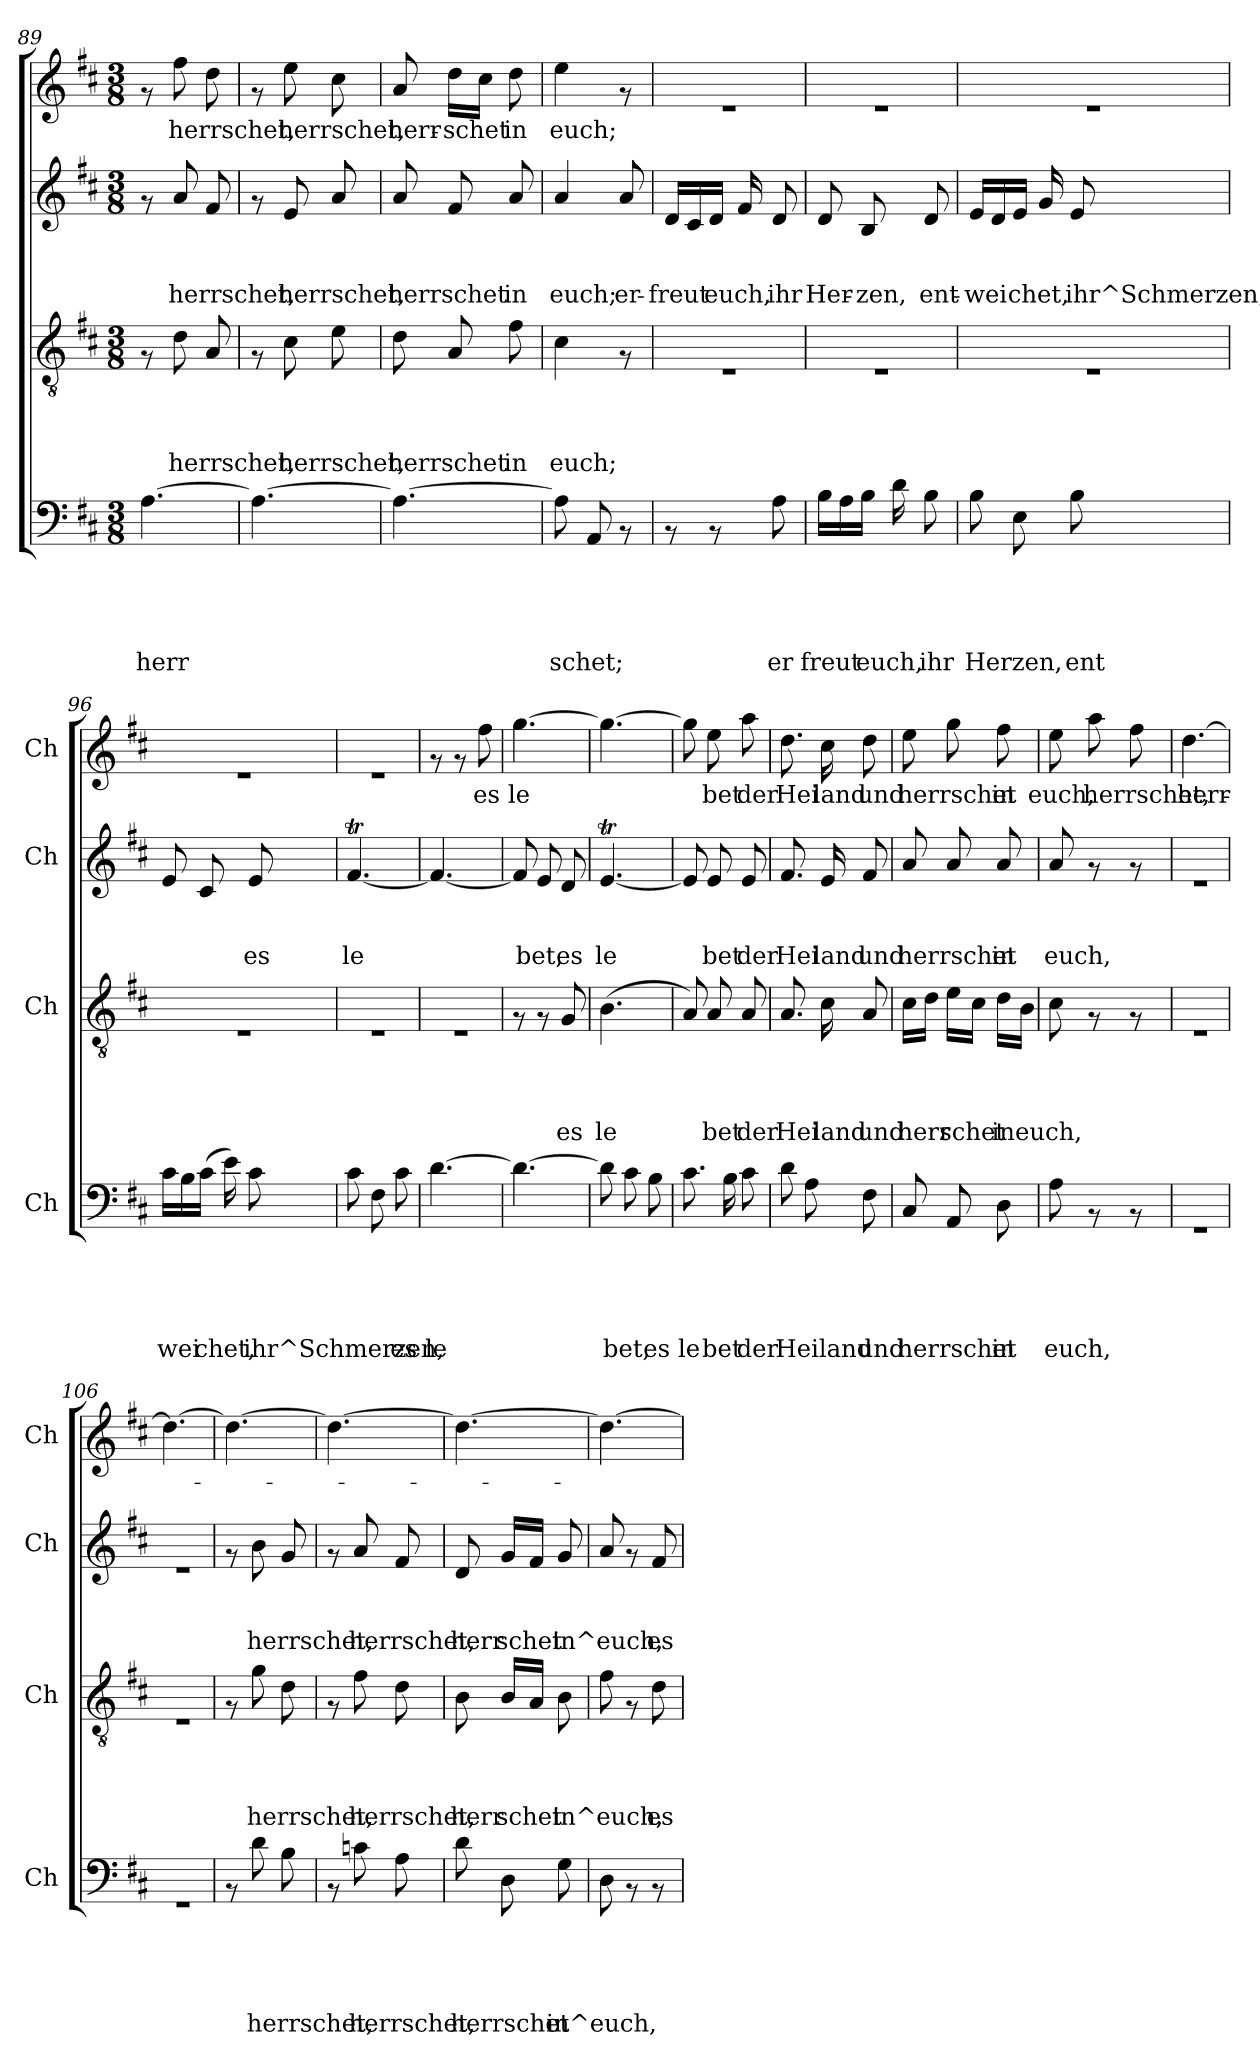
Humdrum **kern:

**kern	**text	**text	**text	**text	**text	**kern	**text	**text	**text	**text	**kern	**text	**text	**text	**kern	**text
*part4	*part4	*part4	*part4	*part4	*part4	*part3	*part3	*part3	*part3	*part3	*part2	*part2	*part2	*part2	*part1	*part1
*staff4	*staff4	*staff4	*staff4	*staff4	*staff4	*staff3	*staff3	*staff3	*staff3	*staff3	*staff2	*staff2	*staff2	*staff2	*staff1	*staff1
*I'Ch	*	*	*	*	*	*I'Ch	*	*	*	*	*I'Ch	*	*	*	*I'Ch	*
*clefF4	*	*	*	*	*	*clefGv2	*	*	*	*	*clefG2	*	*	*	*clefG2	*
*k[f#c#]	*	*	*	*	*	*k[f#c#]	*	*	*	*	*k[f#c#]	*	*	*	*k[f#c#]	*
*D:	*	*	*	*	*	*D:	*	*	*	*	*D:	*	*	*	*D:	*
*M3/8	*	*	*	*	*	*M3/8	*	*	*	*	*M3/8	*	*	*	*M3/8	*
=89	=89	=89	=89	=89	=89	=89	=89	=89	=89	=89	=89	=89	=89	=89	=89	=89
!	!	!	!	!	!LO:LY:b	!	!	!	!	!	!	!	!	!	!	!
[>4.A\	.	.	.	.	herr	8rF	.	.	.	.	8rf	.	.	.	8rf	.
!	!	!	!	!	!	!	!	!	!	!LO:LY:b	!	!	!	!LO:LY:b	!	!LO:LY:b
.	.	.	.	.	.	8d\	.	.	.	herrschet,	8a/	.	.	herrschet,	8ff#\	herrschet,
.	.	.	.	.	.	8A/	.	.	.	.	8f#/	.	.	.	8dd\	.
=90	=90	=90	=90	=90	=90	=90	=90	=90	=90	=90	=90	=90	=90	=90	=90	=90
4.A\_	.	.	.	.	.	8rF	.	.	.	.	8rf	.	.	.	8rf	.
!	!	!	!	!	!	!	!	!	!	!LO:LY:b	!	!	!	!LO:LY:b	!	!LO:LY:b
.	.	.	.	.	.	8c#\	.	.	.	herrschet,	8e/	.	.	herrschet,	8ee\	herrschet,
.	.	.	.	.	.	8e\	.	.	.	.	8a/	.	.	.	8cc#\	.
=91	=91	=91	=91	=91	=91	=91	=91	=91	=91	=91	=91	=91	=91	=91	=91	=91
!	!	!	!	!	!	!	!	!	!	!LO:LY:b	!	!	!	!LO:LY:b	!	!LO:LY:b
4.A\_	.	.	.	.	.	8d\	.	.	.	herrschet	8a/	.	.	herrschet	8a/	herr-
!	!	!	!	!	!	!	!	!	!	!	!	!	!	!	!	!LO:LY:b
.	.	.	.	.	.	8A/	.	.	.	.	8f#/	.	.	.	16dd\LL	-schet
.	.	.	.	.	.	.	.	.	.	.	.	.	.	.	16cc#\JJ	.
!	!	!	!	!	!	!	!	!	!	!LO:LY:b	!	!	!	!LO:LY:b	!	!LO:LY:b
.	.	.	.	.	.	8f#\	.	.	.	in	8a/	.	.	in	8dd\	in
=92	=92	=92	=92	=92	=92	=92	=92	=92	=92	=92	=92	=92	=92	=92	=92	=92
!	!	!	!	!	!LO:LY:b	!	!	!	!	!LO:LY:b	!	!	!	!LO:LY:b	!	!LO:LY:b
8A\]	.	.	.	.	schet;	4c#\	.	.	.	euch;	4a/	.	.	euch;	4ee\	euch;
8AA/	.	.	.	.	.	.	.	.	.	.	.	.	.	.	.	.
!	!	!	!	!	!	!	!	!	!	!	!	!	!	!LO:LY:b	!	!
8rAA	.	.	.	.	.	8rF	.	.	.	.	8a/	.	.	er-	8rf	.
=93	=93	=93	=93	=93	=93	=93	=93	=93	=93	=93	=93	=93	=93	=93	=93	=93
!	!	!	!	!	!	!	!	!	!	!	!	!	!	!LO:LY:b	!	!
8rAA	.	.	.	.	.	4.rE	.	.	.	.	16d/LL	.	.	-freut	4.re	.
.	.	.	.	.	.	.	.	.	.	.	16c#/	.	.	.	.	.
!	!	!	!	!	!	!	!	!	!	!	!	!	!	!LO:LY:b	!	!
8rAA	.	.	.	.	.	.	.	.	.	.	16d/JJ	.	.	euch,	.	.
.	.	.	.	.	.	.	.	.	.	.	16f#/	.	.	.	.	.
!	!	!	!	!	!LO:LY:b	!	!	!	!	!	!	!	!	!LO:LY:b	!	!
8A\	.	.	.	.	er	.	.	.	.	.	8d/	.	.	ihr	.	.
=94	=94	=94	=94	=94	=94	=94	=94	=94	=94	=94	=94	=94	=94	=94	=94	=94
!	!	!	!	!	!LO:LY:b	!	!	!	!	!	!	!	!	!LO:LY:b	!	!
16B\LL	.	.	.	.	freut	4.rE	.	.	.	.	8d/	.	.	Her-	4.re	.
16A\	.	.	.	.	.	.	.	.	.	.	.	.	.	.	.	.
!	!	!	!	!	!LO:LY:b	!	!	!	!	!	!	!	!	!LO:LY:b	!	!
16B\JJ	.	.	.	.	euch,	.	.	.	.	.	8B/	.	.	-zen,	.	.
16d\	.	.	.	.	.	.	.	.	.	.	.	.	.	.	.	.
!	!	!	!	!	!LO:LY:b	!	!	!	!	!	!	!	!	!LO:LY:b	!	!
8B\	.	.	.	.	ihr	.	.	.	.	.	8d/	.	.	ent-	.	.
!!LO:LB:g=z
=95	=95	=95	=95	=95	=95	=95	=95	=95	=95	=95	=95	=95	=95	=95	=95	=95
!	!	!	!	!	!LO:LY:b	!	!	!	!	!	!	!	!	!LO:LY:b	!	!
8B\	.	.	.	.	Herzen,	4.rE	.	.	.	.	16e/LL	.	.	-wei	4.re	.
.	.	.	.	.	.	.	.	.	.	.	16d/	.	.	.	.	.
!	!	!	!	!	!	!	!	!	!	!	!	!	!	!LO:LY:b	!	!
8E\	.	.	.	.	.	.	.	.	.	.	16e/JJ	.	.	chet,	.	.
.	.	.	.	.	.	.	.	.	.	.	16g/	.	.	.	.	.
!	!	!	!	!	!LO:LY:b	!	!	!	!	!	!	!	!	!LO:LY:b	!	!
8B\	.	.	.	.	ent	.	.	.	.	.	8e/	.	.	ihr^Schmerzen,	.	.
=96	=96	=96	=96	=96	=96	=96	=96	=96	=96	=96	=96	=96	=96	=96	=96	=96
!	!	!	!	!	!LO:LY:b	!	!	!	!	!	!	!	!	!	!	!
16c#\LL	.	.	.	.	wei	4.rE	.	.	.	.	8e/	.	.	.	4.re	.
16B\	.	.	.	.	.	.	.	.	.	.	.	.	.	.	.	.
!	!	!	!	!	!LO:LY:b	!	!	!	!	!	!	!	!	!	!	!
(<16c#\JJ	.	.	.	.	chet,	.	.	.	.	.	8c#/	.	.	.	.	.
16e\)	.	.	.	.	.	.	.	.	.	.	.	.	.	.	.	.
!	!	!	!	!	!LO:LY:b	!	!	!	!	!	!	!	!	!LO:LY:b	!	!
8c#\	.	.	.	.	ihr^Schmerzen,	.	.	.	.	.	8e/	.	.	es	.	.
=97	=97	=97	=97	=97	=97	=97	=97	=97	=97	=97	=97	=97	=97	=97	=97	=97
!	!	!	!	!	!	!	!	!	!	!	!	!	!	!LO:LY:b	!	!
8c#\	.	.	.	.	.	4.rE	.	.	.	.	[<4.f#t/	.	.	le	4.re	.
8F#\	.	.	.	.	.	.	.	.	.	.	.	.	.	.	.	.
!	!	!	!	!	!LO:LY:b	!	!	!	!	!	!	!	!	!	!	!
8c#\	.	.	.	.	es	.	.	.	.	.	.	.	.	.	.	.
=98	=98	=98	=98	=98	=98	=98	=98	=98	=98	=98	=98	=98	=98	=98	=98	=98
!	!	!	!	!	!LO:LY:b	!	!	!	!	!	!	!	!	!	!	!
[>4.d\	.	.	.	.	le	4.rE	.	.	.	.	4.f#/_	.	.	.	8rf	.
.	.	.	.	.	.	.	.	.	.	.	.	.	.	.	8rf	.
!	!	!	!	!	!	!	!	!	!	!	!	!	!	!	!	!LO:LY:b
.	.	.	.	.	.	.	.	.	.	.	.	.	.	.	8ff#\	es
=99	=99	=99	=99	=99	=99	=99	=99	=99	=99	=99	=99	=99	=99	=99	=99	=99
!	!	!	!	!	!	!	!	!	!	!	!	!	!	!	!	!LO:LY:b
4.d\_	.	.	.	.	.	8rF	.	.	.	.	8f#/]	.	.	.	[>4.gg\	le
!	!	!	!	!	!	!	!	!	!	!	!	!	!	!LO:LY:b	!	!
.	.	.	.	.	.	8rF	.	.	.	.	8e/	.	.	bet,	.	.
!	!	!	!	!	!	!	!	!	!	!LO:LY:b	!	!	!	!LO:LY:b	!	!
.	.	.	.	.	.	8G/	.	.	.	es	8d/	.	.	es	.	.
=100	=100	=100	=100	=100	=100	=100	=100	=100	=100	=100	=100	=100	=100	=100	=100	=100
!	!	!	!	!	!	!	!	!	!	!LO:LY:b	!	!	!	!LO:LY:b	!	!
8d\]	.	.	.	.	.	(>4.B\	.	.	.	le	[<4.eT/	.	.	le	4.gg\_	.
!	!	!	!	!	!LO:LY:b	!	!	!	!	!	!	!	!	!	!	!
8c#\	.	.	.	.	bet,	.	.	.	.	.	.	.	.	.	.	.
!	!	!	!	!	!LO:LY:b	!	!	!	!	!	!	!	!	!	!	!
8B\	.	.	.	.	es	.	.	.	.	.	.	.	.	.	.	.
=101	=101	=101	=101	=101	=101	=101	=101	=101	=101	=101	=101	=101	=101	=101	=101	=101
!	!	!	!	!	!LO:LY:b	!	!	!	!	!	!	!	!	!	!	!
8.c#\	.	.	.	.	le	8A/)	.	.	.	.	8e/]	.	.	.	8gg\]	.
!	!	!	!	!	!	!	!	!	!	!LO:LY:b	!	!	!	!LO:LY:b	!	!LO:LY:b
.	.	.	.	.	.	8A/	.	.	.	bet	8e/	.	.	bet	8ee\	bet
!	!	!	!	!	!LO:LY:b	!	!	!	!	!	!	!	!	!	!	!
16B\	.	.	.	.	bet	.	.	.	.	.	.	.	.	.	.	.
!	!	!	!	!	!LO:LY:b	!	!	!	!	!LO:LY:b	!	!	!	!LO:LY:b	!	!LO:LY:b
8c#\	.	.	.	.	der	8A/	.	.	.	der	8e/	.	.	der	8aa\	der
=102	=102	=102	=102	=102	=102	=102	=102	=102	=102	=102	=102	=102	=102	=102	=102	=102
!	!	!	!	!	!LO:LY:b	!	!	!	!	!LO:LY:b	!	!	!	!LO:LY:b	!	!LO:LY:b
8d\	.	.	.	.	Heiland	8.A/	.	.	.	Hei	8.f#/	.	.	Hei	8.dd\	Hei
8A\	.	.	.	.	.	.	.	.	.	.	.	.	.	.	.	.
!	!	!	!	!	!	!	!	!	!	!LO:LY:b	!	!	!	!LO:LY:b	!	!LO:LY:b
.	.	.	.	.	.	16c#\	.	.	.	land	16e/	.	.	land	16cc#\	land
!	!	!	!	!	!LO:LY:b	!	!	!	!	!LO:LY:b	!	!	!	!LO:LY:b	!	!LO:LY:b
8F#\	.	.	.	.	und	8A/	.	.	.	und	8f#/	.	.	und	8dd\	und
!!LO:PB:g=z
=103	=103	=103	=103	=103	=103	=103	=103	=103	=103	=103	=103	=103	=103	=103	=103	=103
!	!	!	!	!	!LO:LY:b	!	!	!	!	!LO:LY:b	!	!	!	!LO:LY:b	!	!LO:LY:b
8C#/	.	.	.	.	herrschet	16c#\LL	.	.	.	herr	8a/	.	.	herrschet	8ee\	herrschet
.	.	.	.	.	.	16d\JJ	.	.	.	.	.	.	.	.	.	.
!	!	!	!	!	!	!	!	!	!	!LO:LY:b	!	!	!	!	!	!
8AA/	.	.	.	.	.	16e\LL	.	.	.	schet	8a/	.	.	.	8gg\	.
.	.	.	.	.	.	16c#\JJ	.	.	.	.	.	.	.	.	.	.
!	!	!	!	!	!LO:LY:b	!	!	!	!	!LO:LY:b	!	!	!	!LO:LY:b	!	!LO:LY:b
8D\	.	.	.	.	in	16d\LL	.	.	.	in	8a/	.	.	in	8ff#\	in
!	!	!	!	!	!	!	!	!	!	!LO:LY:b	!	!	!	!	!	!
.	.	.	.	.	.	16B\JJ	.	.	.	euch,	.	.	.	.	.	.
=104	=104	=104	=104	=104	=104	=104	=104	=104	=104	=104	=104	=104	=104	=104	=104	=104
!	!	!	!	!	!LO:LY:b	!	!	!	!	!	!	!	!	!LO:LY:b	!	!LO:LY:b
8A\	.	.	.	.	euch,	8c#\	.	.	.	.	8a/	.	.	euch,	8ee\	euch,
!	!	!	!	!	!	!	!	!	!	!	!	!	!	!	!	!LO:LY:b
8rAA	.	.	.	.	.	8rF	.	.	.	.	8rf	.	.	.	8aa\	herrschet,
8rAA	.	.	.	.	.	8rF	.	.	.	.	8rf	.	.	.	8ff#\	.
=105	=105	=105	=105	=105	=105	=105	=105	=105	=105	=105	=105	=105	=105	=105	=105	=105
!	!	!	!	!	!	!	!	!	!	!	!	!	!	!	!	!LO:LY:b
4.rGG	.	.	.	.	.	4.rE	.	.	.	.	4.re	.	.	.	[>4.dd\	herr-
=106	=106	=106	=106	=106	=106	=106	=106	=106	=106	=106	=106	=106	=106	=106	=106	=106
4.rGG	.	.	.	.	.	4.rE	.	.	.	.	4.re	.	.	.	4.dd\_	.
=107	=107	=107	=107	=107	=107	=107	=107	=107	=107	=107	=107	=107	=107	=107	=107	=107
8rAA	.	.	.	.	.	8rF	.	.	.	.	8rf	.	.	.	4.dd\_	.
!	!	!	!	!	!LO:LY:b	!	!	!	!	!LO:LY:b	!	!	!	!LO:LY:b	!	!
8d\	.	.	.	.	herrschet,	8g\	.	.	.	herrschet,	8b\	.	.	herrschet,	.	.
8B\	.	.	.	.	.	8d\	.	.	.	.	8g/	.	.	.	.	.
=108	=108	=108	=108	=108	=108	=108	=108	=108	=108	=108	=108	=108	=108	=108	=108	=108
8rAA	.	.	.	.	.	8rF	.	.	.	.	8rf	.	.	.	4.dd\_	.
!	!	!	!	!	!LO:LY:b	!	!	!	!	!LO:LY:b	!	!	!	!LO:LY:b	!	!
8cn\	.	.	.	.	herrschet,	8f#\	.	.	.	herrschet,	8a/	.	.	herrschet,	.	.
8A\	.	.	.	.	.	8d\	.	.	.	.	8f#/	.	.	.	.	.
=109	=109	=109	=109	=109	=109	=109	=109	=109	=109	=109	=109	=109	=109	=109	=109	=109
!	!	!	!	!	!LO:LY:b	!	!	!	!	!LO:LY:b	!	!	!	!LO:LY:b	!	!
8d\	.	.	.	.	herrschet	8B\	.	.	.	herr	8d/	.	.	herr	4.dd\_	.
!	!	!	!	!	!	!	!	!	!	!LO:LY:b	!	!	!	!LO:LY:b	!	!
8D\	.	.	.	.	.	16B/LL	.	.	.	schet	16g/LL	.	.	schet	.	.
.	.	.	.	.	.	16A/JJ	.	.	.	.	16f#/JJ	.	.	.	.	.
!	!	!	!	!	!LO:LY:b	!	!	!	!	!LO:LY:b	!	!	!	!LO:LY:b	!	!
8G\	.	.	.	.	in^euch,	8B\	.	.	.	in^euch,	8g/	.	.	in^euch,	.	.
=110	=110	=110	=110	=110	=110	=110	=110	=110	=110	=110	=110	=110	=110	=110	=110	=110
8D\	.	.	.	.	.	8f#\	.	.	.	.	8a/	.	.	.	4.dd\_	.
8rAA	.	.	.	.	.	8rF	.	.	.	.	8rf	.	.	.	.	.
!	!	!	!	!	!	!	!	!	!	!LO:LY:b	!	!	!	!LO:LY:b	!	!
8rAA	.	.	.	.	.	8d\	.	.	.	es	8f#/	.	.	es	.	.
=	=	=	=	=	=	=	=	=	=	=	=	=	=	=	=	=
*-	*-	*-	*-	*-	*-	*-	*-	*-	*-	*-	*-	*-	*-	*-	*-	*-
